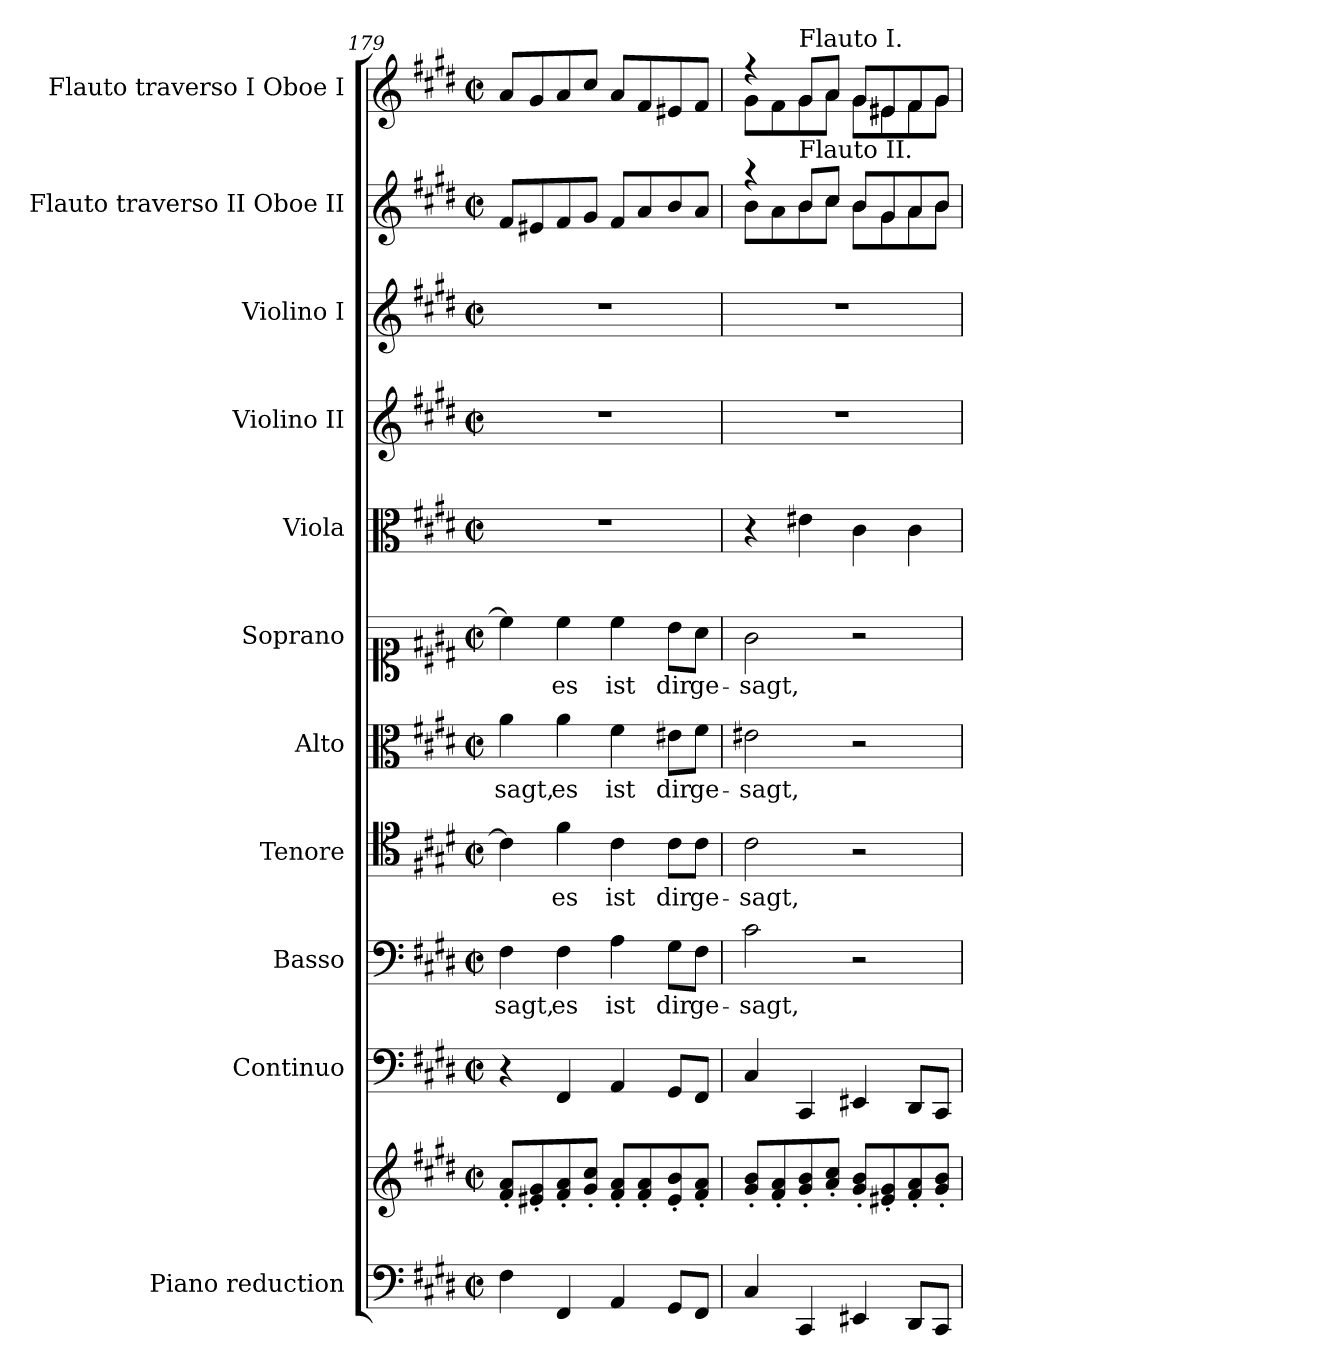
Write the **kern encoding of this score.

**kern	**kern	**kern	**kern	**text	**kern	**text	**kern	**text	**kern	**text	**kern	**kern	**kern	**kern	**kern
*part11	*part11	*part10	*part9	*part9	*part8	*part8	*part7	*part7	*part6	*part6	*part5	*part4	*part3	*part2	*part1
*staff12	*staff11	*staff10	*staff9	*staff9	*staff8	*staff8	*staff7	*staff7	*staff6	*staff6	*staff5	*staff4	*staff3	*staff2	*staff1
*I"Piano reduction	*	*I"Continuo	*I"Basso	*	*I"Tenore	*	*I"Alto	*	*I"Soprano	*	*I"Viola	*I"Violino II	*I"Violino I	*I"Flauto traverso II Oboe II	*I"Flauto traverso I Oboe I
*I'Pno	*	*	*	*	*	*	*	*	*	*	*	*	*	*I'Ob	*I'Ob
*clefF4	*clefG2	*clefF4	*clefF4	*	*clefC4	*	*clefC3	*	*clefC1	*	*clefC3	*clefG2	*clefG2	*clefG2	*clefG2
*k[f#c#g#d#]	*k[f#c#g#d#]	*k[f#c#g#d#]	*k[f#c#g#d#]	*	*k[f#c#g#d#]	*	*k[f#c#g#d#]	*	*k[f#c#g#d#]	*	*k[f#c#g#d#]	*k[f#c#g#d#]	*k[f#c#g#d#]	*k[f#c#g#d#]	*k[f#c#g#d#]
*M2/2	*M2/2	*M2/2	*M2/2	*	*M2/2	*	*M2/2	*	*M2/2	*	*M2/2	*M2/2	*M2/2	*M2/2	*M2/2
*met(c|)	*met(c|)	*met(c|)	*met(c|)	*	*met(c|)	*	*met(c|)	*	*met(c|)	*	*met(c|)	*met(c|)	*met(c|)	*met(c|)	*met(c|)
=179	=179	=179	=179	=179	=179	=179	=179	=179	=179	=179	=179	=179	=179	=179	=179
!	!	!	!	!LO:LY:b	!	!	!	!LO:LY:b	!	!	!	!	!	!	!
4F#\	8f#/' 8a/'L	4r	4F#\	sagt,	4c#\]	.	4a\	sagt,	4cc#\]	.	1r	1r	1r	8f#/L	8a/L
.	8e#X/' 8g#/'	.	.	.	.	.	.	.	.	.	.	.	.	8e#X/	8g#/
!	!	!	!	!LO:LY:b	!	!LO:LY:b	!	!LO:LY:b	!	!LO:LY:b	!	!	!	!	!
4FF#/	8f#/' 8a/'	4FF#/	4F#\	es	4f#\	es	4a\	es	4cc#\	es	.	.	.	8f#/	8a/
.	8g#/' 8cc#/'J	.	.	.	.	.	.	.	.	.	.	.	.	8g#/J	8cc#/J
!	!	!	!	!LO:LY:b	!	!LO:LY:b	!	!LO:LY:b	!	!LO:LY:b	!	!	!	!	!
4AA/	8f#/' 8a/'L	4AA/	4A\	ist	4c#\	ist	4f#\	ist	4cc#\	ist	.	.	.	8f#/L	8a/L
.	8f#/' 8a/'	.	.	.	.	.	.	.	.	.	.	.	.	8a/	8f#/
!	!	!	!	!LO:LY:b	!	!LO:LY:b	!	!LO:LY:b	!	!LO:LY:b	!	!	!	!	!
8GG#/L	8e#/' 8b/'	8GG#/L	8G#\L	dir	8c#\L	dir	8e#X\L	dir	8b\L	dir	.	.	.	8b/	8e#X/
!	!	!	!	!LO:LY:b	!	!LO:LY:b	!	!LO:LY:b	!	!LO:LY:b	!	!	!	!	!
8FF#/J	8f#/' 8a/'J	8FF#/J	8F#\J	ge-	8c#\J	ge-	8f#\J	ge-	8a\J	ge-	.	.	.	8a/J	8f#/J
=180	=180	=180	=180	=180	=180	=180	=180	=180	=180	=180	=180	=180	=180	=180	=180
!	!	!	!	!LO:LY:b	!	!LO:LY:b	!	!LO:LY:b	!	!LO:LY:b	!	!	!	!	!
*	*	*	*	*	*	*	*	*	*	*	*	*	*	*^	*^
4C#/	8g#/' 8b/'L	4C#/	2c#\	sagt,	2c#\	sagt,	2e#X\	sagt,	2g#\	sagt,	4r	1r	1r	4r	8b\L	4r	8g#\L
.	8f#/' 8a/'	.	.	.	.	.	.	.	.	.	.	.	.	.	8a\	.	8f#\
!	!	!	!	!	!	!	!	!	!	!	!	!	!	!	!	!LO:TX:a:t=Flauto I.	!
!	!	!	!	!	!	!	!	!	!	!	!	!	!	!LO:TX:a:t=Flauto II.	!	!	!
4CC#/	8g#/' 8b/'	4CC#/	.	.	.	.	.	.	.	.	4e#X\	.	.	8b/L	8b\	8g#/L	8g#\
.	8a/' 8cc#/'J	.	.	.	.	.	.	.	.	.	.	.	.	8cc#/J	8cc#\J	8a/J	8a\J
4EE#X/	8g#/' 8b/'L	4EE#X/	2r	.	2r	.	2r	.	2r	.	4c#\	.	.	8b/L	8b\L	8g#/L	8g#\L
.	8e#X/' 8g#/'	.	.	.	.	.	.	.	.	.	.	.	.	8g#/	8g#\	8e#X/	8e#\
8DD#/L	8f#/' 8a/'	8DD#/L	.	.	.	.	.	.	.	.	4c#\	.	.	8a/	8a\	8f#/	8f#\
8CC#/J	8g#/' 8b/'J	8CC#/J	.	.	.	.	.	.	.	.	.	.	.	8b/J	8b\J	8g#/J	8g#\J
*	*	*	*	*	*	*	*	*	*	*	*	*	*	*v	*v	*	*
*	*	*	*	*	*	*	*	*	*	*	*	*	*	*	*v	*v
=	=	=	=	=	=	=	=	=	=	=	=	=	=	=	=
*-	*-	*-	*-	*-	*-	*-	*-	*-	*-	*-	*-	*-	*-	*-	*-
